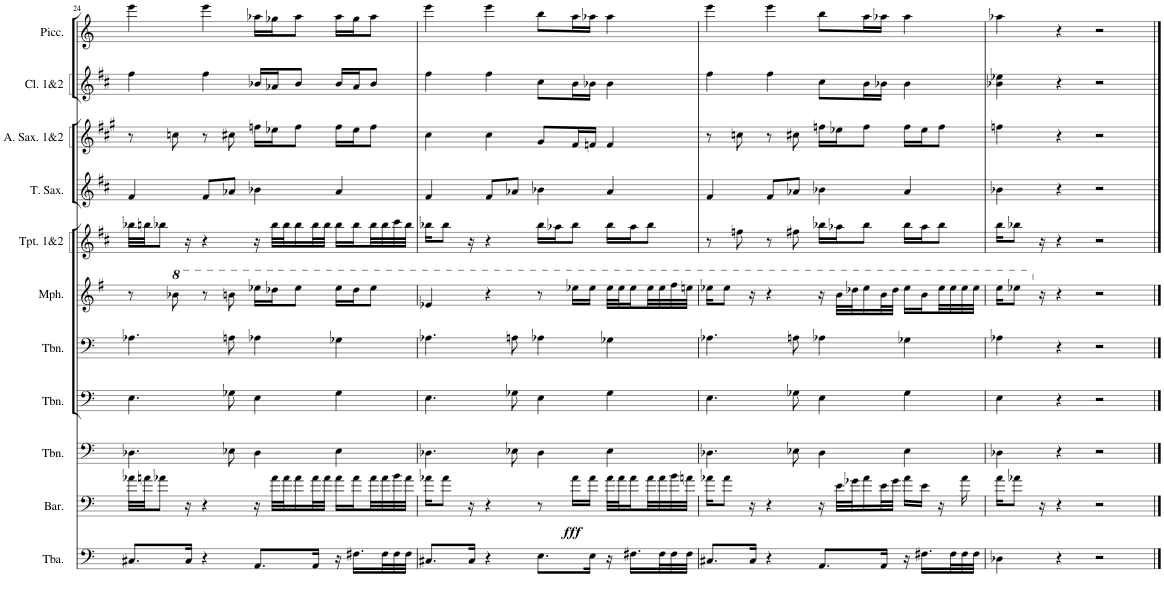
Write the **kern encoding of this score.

**kern	**kern	**dynam	**kern	**kern	**kern	**kern	**kern	**kern	**kern	**kern	**kern
*part11	*part10	*part10	*part9	*part8	*part7	*part6	*part5	*part4	*part3	*part2	*part1
*staff11	*staff10	*staff10	*staff9	*staff8	*staff7	*staff6	*staff5	*staff4	*staff3	*staff2	*staff1
*I"Sousaphone	*I"Baritone	*	*I"Trombone	*I"Trombone	*I"Trombone	*I"Mellophone	*I"Trumpet 1 &amp; 2	*I"Tenor Sax	*I"Alto Sax 1 &amp; 2	*I"Clarinet 1 &amp; 2	*I"Piccolo
*	*I'Bar.	*	*I'Tbn.	*I'Tbn.	*I'Tbn.	*I'Mph.	*I'Tpt. 1&amp;2	*I'T. Sax.	*I'A. Sax. 1&amp;2	*I'Cl. 1&amp;2	*I'Picc.
!!LO:PB:g=z
*clefF4	*clefF4	*	*clefF4	*clefF4	*clefF4	*clefG2	*clefG2	*clefG2	*clefG2	*clefG2	*clefG2
*	*Trd4c7	*	*	*	*	*Trd4c7	*Trd1c2	*Trd8c14	*Trd5c9	*Trd1c2	*Trd-7c-12
*k[]	*k[]	*	*k[]	*k[]	*k[]	*k[f#]	*k[f#c#]	*k[f#c#]	*k[f#c#g#]	*k[f#c#]	*k[]
*M4/4	*M4/4	*	*M4/4	*M4/4	*M4/4	*M4/4	*M4/4	*M4/4	*M4/4	*M4/4	*M4/4
=24	=24	=24	=24	=24	=24	=24	=24	=24	=24	=24	=24
8.C#X/L	32a-X\LLL	.	4.D-X\	4.E\	4.A-X\	8r	32bb-X\LLL	4f#/	8r	4ff#\	4eee\
.	32an\JJ	.	.	.	.	.	32bbn\JJ	.	.	.	.
.	8a-X\J	.	.	.	.	.	8bb-X\J	.	.	.	.
*	*	*	*	*	*	*8va	*	*	*	*	*
.	.	.	.	.	.	8bb-X\	.	.	8ccn\	.	.
16C#/Jk	16r	.	.	.	.	.	16r	.	.	.	.
4r	4r	.	.	.	.	8r	4r	8f#/L	8r	4ff#\	4eee\
.	.	.	8E-X\	8G-X\	8An\	8bbn\	.	8a-X/J	8cc#X\	.	.
8.AA/L	16r	.	4D-\	4E\	4A-X\	16eee-X\LL	16r	4b-X\	16ffn\LL	16b-X/LL	16aa-X\LL
.	32a-\LLL	.	.	.	.	16ddd-X\J	32bb-\LLL	.	16ee-X\J	16a-X/J	16gg-X\J
.	32a-\J	.	.	.	.	.	32bb-\J	.	.	.	.
.	16a-\	.	.	.	.	8eee-\J	16bb-\	.	8ff\J	8b-/J	8aa-\J
16AA/Jk	32a-\L	.	.	.	.	.	32bb-\L	.	.	.	.
.	32a-\JJJ	.	.	.	.	.	32bb-\JJJ	.	.	.	.
16r	16a-\LL	.	4E-\	4G-\	4G-X\	16eee-\LL	16bb-\LL	4a-/	16ff\LL	16b-/LL	16aa-\LL
16.F#X\LL	16a-\	.	.	.	.	16ddd-\J	16bb-\	.	16ee-\J	16a-/J	16gg-\J
.	32a-\L	.	.	.	.	8eee-\J	32bb-\L	.	8ff\J	8b-/J	8aa-\J
32F#\L	32a-\	.	.	.	.	.	32bb-\	.	.	.	.
32F#\	32b\	.	.	.	.	.	32ccc#\	.	.	.	.
32F#\JJJ	32a-\JJJ	.	.	.	.	.	32bb-\JJJ	.	.	.	.
=25	=25	=25	=25	=25	=25	=25	=25	=25	=25	=25	=25
*	*	*	*	*	*	*X8va	*	*	*	*	*
8.C#X/L	16a-X\KL	.	4.D-X\	4.E\	4.A-X\	4e-X/	16bb-X\KL	4f#/	4cc#\	4ff#\	4eee\
.	8a-\J	.	.	.	.	.	8bb-\J	.	.	.	.
16C#/Jk	16r	.	.	.	.	.	16r	.	.	.	.
4r	4r	.	.	.	.	4r	4r	8f#/L	4cc#\	4ff#\	4eee\
.	.	.	8E-X\	8G-X\	8An\	.	.	8a-X/J	.	.	.
8.E\L	8r	.	4D-\	4E\	4A-X\	8r	16bb-\LL	4b-X\	8g#/L	8cc#\L	8bb\L
.	.	.	.	.	.	.	16aa-X\J	.	.	.	.
!	!	!LO:DY:b	!	!	!	!	!	!	!	!	!
.	16a-\LL	fff	.	.	.	16ee-X\LL	8bb-\J	.	16f#/L	16b\L	16aa\L
16E\Jk	16a-\JJ	.	.	.	.	16ee-\JJ	.	.	16fn/JJ	16b-X\JJ	16aa-X\JJ
16r	32a-\LLL	.	4E-\	4G-\	4G-X\	32ee-\LLL	16bb-\LL	4a-/	4f/	4b-\	4aa-\
.	32a-\J	.	.	.	.	32ee-\J	.	.	.	.	.
16.F#X\LL	16a-\	.	.	.	.	16ee-\	16aa-\J	.	.	.	.
.	32a-\L	.	.	.	.	32ee-\L	8bb-\J	.	.	.	.
32F#\L	32a-\	.	.	.	.	32ee-\	.	.	.	.	.
32F#\	32b\	.	.	.	.	32ff#\	.	.	.	.	.
32F#\JJJ	32an\JJJ	.	.	.	.	32een\JJJ	.	.	.	.	.
=26	=26	=26	=26	=26	=26	=26	=26	=26	=26	=26	=26
8.C#X/L	16a-X\KL	.	4.D-X\	4.E\	4.A-X\	16ee-X\KL	8r	4f#/	8r	4ff#\	4eee\
.	8a-\J	.	.	.	.	8ee-\J	.	.	.	.	.
.	.	.	.	.	.	.	8ffn\	.	8ccn\	.	.
16C#/Jk	16r	.	.	.	.	16r	.	.	.	.	.
4r	4r	.	.	.	.	4r	8r	8f#/L	8r	4ff#\	4eee\
.	.	.	8E-X\	8G-X\	8An\	.	8ff#X\	8a-X/J	8cc#X\	.	.
8.AA/L	16r	.	4D-\	4E\	4A-X\	16r	16bb-X\LL	4b-X\	16ffn\LL	8cc#\L	8bb\L
.	32e\LLL	.	.	.	.	32b\LLL	16aa-X\J	.	16ee-X\J	.	.
.	32g-X\J	.	.	.	.	32dd-X\J	.	.	.	.	.
.	16a-\	.	.	.	.	16ee-\	8bb-\J	.	8ff\J	16b\L	16aa\L
16AA/Jk	32e\L	.	.	.	.	32b\L	.	.	.	16b-X\JJ	16aa-X\JJ
.	32g-\JJJ	.	.	.	.	32dd-\JJJ	.	.	.	.	.
16r	16a-\LL	.	4E-\	4G-\	4G-X\	16ee-\LL	16bb-\LL	4a-/	16ff\LL	4b-\	4aa-\
16.F#X\LL	16e\JJ	.	.	.	.	16b\	16aa-\J	.	16ee-\J	.	.
.	16r	.	.	.	.	32ee-\L	8bb-\J	.	8ff\J	.	.
32F#\L	.	.	.	.	.	32ee-\	.	.	.	.	.
32F#\	16a-\	.	.	.	.	32ee-\	.	.	.	.	.
32F#\JJJ	.	.	.	.	.	32ee-\JJJ	.	.	.	.	.
=27	=27	=27	=27	=27	=27	=27	=27	=27	=27	=27	=27
4D-X\	16a\KL	.	4D-X\	4E\	4A-X\	16ee\KL	16bb\KL	4b-X\	4ffn\	4b-X\ 4ee-X\	4aa-X\
.	8a-X\J	.	.	.	.	8ee-X\J	8bb-X\J	.	.	.	.
.	16r	.	.	.	.	16r	16r	.	.	.	.
4r	4r	.	4r	4r	4r	4r	4r	4r	4r	4r	4r
2r	2r	.	2r	2r	2r	2r	2r	2r	2r	2r	2r
==	==	==	==	==	==	==	==	==	==	==	==
*-	*-	*-	*-	*-	*-	*-	*-	*-	*-	*-	*-
